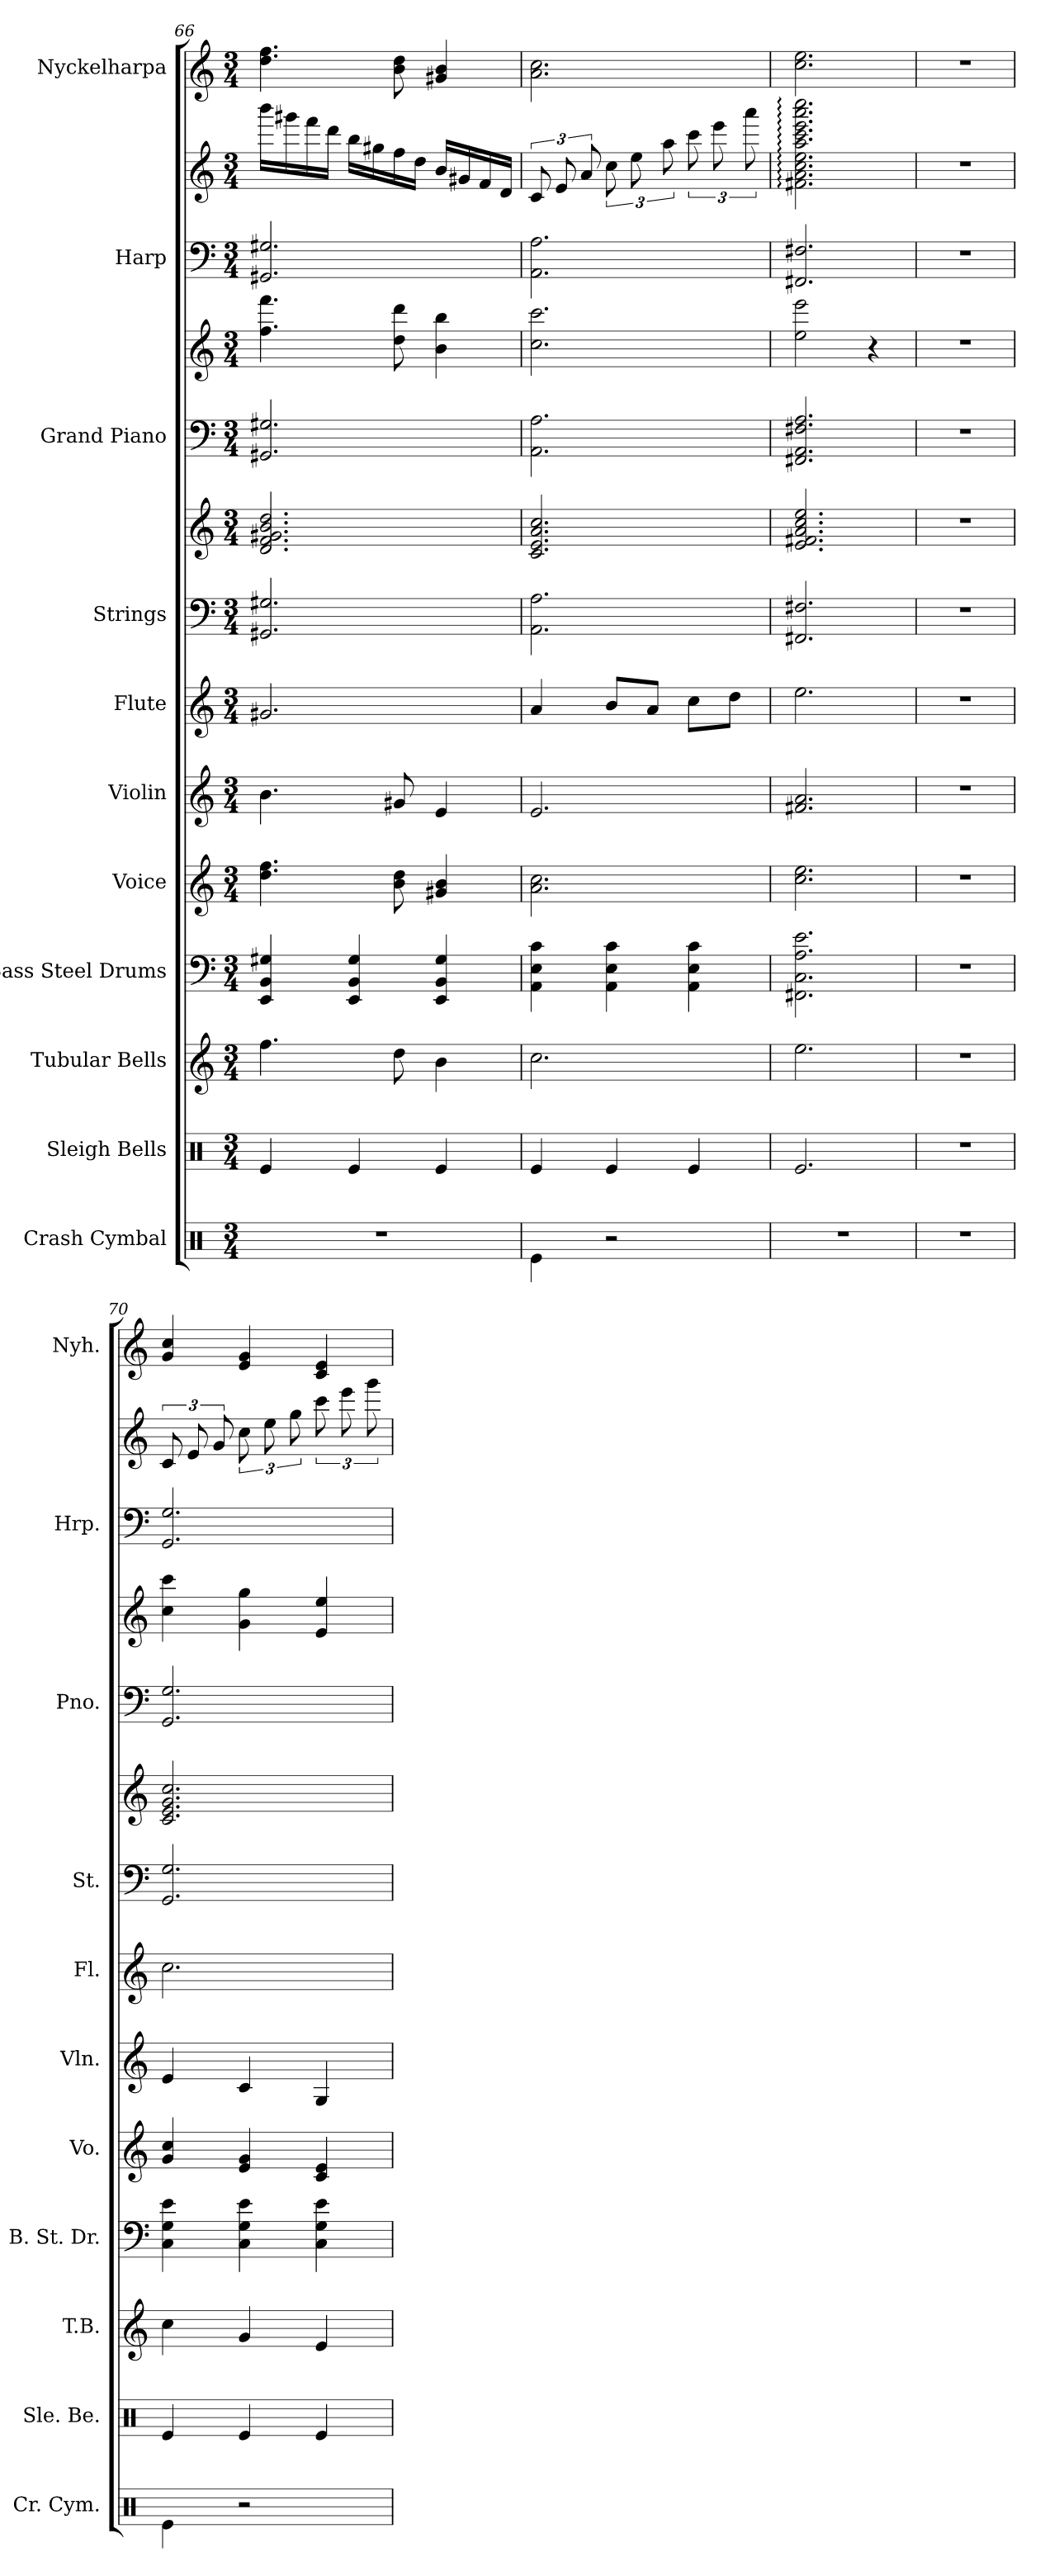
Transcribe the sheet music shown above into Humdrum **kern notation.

**kern	**kern	**kern	**kern	**kern	**kern	**kern	**kern	**kern	**kern	**kern	**kern	**kern	**kern
*part11	*part10	*part9	*part8	*part7	*part6	*part5	*part4	*part4	*part3	*part3	*part2	*part2	*part1
*staff14	*staff13	*staff12	*staff11	*staff10	*staff9	*staff8	*staff7	*staff6	*staff5	*staff4	*staff3	*staff2	*staff1
*I"Crash Cymbal	*I"Sleigh Bells	*I"Tubular Bells	*I"Bass Steel Drums	*I"Voice	*I"Violin	*I"Flute	*I"Strings	*	*I"Grand Piano	*	*I"Harp	*	*I"Nyckelharpa
*I'Cr. Cym.	*I'Sle. Be.	*I'T.B.	*I'B. St. Dr.	*I'Vo.	*I'Vln.	*I'Fl.	*I'St.	*	*I'Pno.	*	*I'Hrp.	*	*I'Nyh.
*clefX	*clefX	*clefG2	*clefF4	*clefG2	*clefG2	*clefG2	*clefF4	*clefG2	*clefF4	*clefG2	*clefF4	*clefG2	*clefG2
*k[]	*k[]	*k[]	*k[]	*k[]	*k[]	*k[]	*k[]	*k[]	*k[]	*k[]	*k[]	*k[]	*k[]
*M3/4	*M3/4	*M3/4	*M3/4	*M3/4	*M3/4	*M3/4	*M3/4	*M3/4	*M3/4	*M3/4	*M3/4	*M3/4	*M3/4
=66	=66	=66	=66	=66	=66	=66	=66	=66	=66	=66	=66	=66	=66
2.r	4Re/	4.ff\	4EE/ 4BB/ 4G#X/	4.dd\ 4.ff\	4.b\	2.g#X/	2.GG#X/ 2.G#X/	2.d/ 2.f/ 2.g#X/ 2.b/ 2.dd/	2.GG#X/ 2.G#X/	4.ff\ 4.fff\	2.GG#X/ 2.G#X/	16bbb\LL	4.dd\ 4.ff\
.	.	.	.	.	.	.	.	.	.	.	.	16ggg#X\	.
.	.	.	.	.	.	.	.	.	.	.	.	16fff\	.
.	.	.	.	.	.	.	.	.	.	.	.	16ddd\JJ	.
.	4Re/	.	4EE/ 4BB/ 4G#/	.	.	.	.	.	.	.	.	16bb\LL	.
.	.	.	.	.	.	.	.	.	.	.	.	16gg#X\	.
.	.	8dd\	.	8b\ 8dd\	8g#X/	.	.	.	.	8dd\ 8ddd\	.	16ff\	8b\ 8dd\
.	.	.	.	.	.	.	.	.	.	.	.	16dd\JJ	.
.	4Re/	4b\	4EE/ 4BB/ 4G#/	4g#X/ 4b/	4e/	.	.	.	.	4b\ 4bb\	.	16b/LL	4g#X/ 4b/
.	.	.	.	.	.	.	.	.	.	.	.	16g#X/	.
.	.	.	.	.	.	.	.	.	.	.	.	16f/	.
.	.	.	.	.	.	.	.	.	.	.	.	16d/JJ	.
!!LO:PB:g=z
=67	=67	=67	=67	=67	=67	=67	=67	=67	=67	=67	=67	=67	=67
*	*	*	*	*	*	*	*	*	*	*	*	*	*^
4Re\	4Re/	2.cc\	4AA\ 4E\ 4c\	2.a\ 2.cc\	2.e/	4a/	2.AA\ 2.A\	2.c/ 2.e/ 2.a/ 2.cc/	2.AA\ 2.A\	2.cc\ 2.ccc\	2.AA\ 2.A\	12c/	2.a\ 2.cc\	2ryy
.	.	.	.	.	.	.	.	.	.	.	.	12e/	.	.
.	.	.	.	.	.	.	.	.	.	.	.	12a/	.	.
2r	4Re/	.	4AA\ 4E\ 4c\	.	.	8b/L	.	.	.	.	.	12cc\	.	.
.	.	.	.	.	.	.	.	.	.	.	.	12ee\	.	.
.	.	.	.	.	.	8a/J	.	.	.	.	.	.	.	.
.	.	.	.	.	.	.	.	.	.	.	.	12aa\	.	.
*	*	*	*	*	*	*	*	*	*	*	*	*	*MM60	*
.	4Re/	.	4AA\ 4E\ 4c\	.	.	8cc\L	.	.	.	.	.	12ccc\	.	4ryy
.	.	.	.	.	.	.	.	.	.	.	.	12eee\	.	.
.	.	.	.	.	.	8dd\J	.	.	.	.	.	.	.	.
.	.	.	.	.	.	.	.	.	.	.	.	12aaa\	.	.
*	*	*	*	*	*	*	*	*	*	*	*	*	*v	*v
=68	=68	=68	=68	=68	=68	=68	=68	=68	=68	=68	=68	=68	=68
2.r	2.Re/	2.ee\	2.FF#X\ 2.C\ 2.A\ 2.e\	2.cc\ 2.ee\	2.f#X/ 2.a/	2.ee\	2.FF#X/ 2.F#X/	2.e/ 2.f#X/ 2.a/ 2.cc/ 2.ee/	2.FF#X/ 2.AA/ 2.F#X/ 2.A/	2ee\ 2eee\	2.FF#X/ 2.F#X/	2.f#X\: 2.a\: 2.cc\: 2.ee\: 2.aa\: 2.ccc\: 2.eee\: 2.aaa\: 2.cccc\:	2.cc\ 2.ee\
.	.	.	.	.	.	.	.	.	.	4r	.	.	.
=69	=69	=69	=69	=69	=69	=69	=69	=69	=69	=69	=69	=69	=69
*	*	*	*	*	*	*	*	*	*	*	*	*	*MM100
2.r	2.r	2.r	2.r	2.r	2.r	2.r	2.r	2.r	2.r	2.r	2.r	2.r	2.r
=70	=70	=70	=70	=70	=70	=70	=70	=70	=70	=70	=70	=70	=70
*	*	*	*	*	*	*	*	*	*	*	*	*	*MM86
4Re\	4Re/	4cc\	4C\ 4G\ 4e\	4g/ 4cc/	4e/	2.cc\	2.GG/ 2.G/	2.c/ 2.e/ 2.g/ 2.cc/	2.GG/ 2.G/	4cc\ 4ccc\	2.GG/ 2.G/	12c/	4g/ 4cc/
.	.	.	.	.	.	.	.	.	.	.	.	12e/	.
.	.	.	.	.	.	.	.	.	.	.	.	12g/	.
2r	4Re/	4g/	4C\ 4G\ 4e\	4e/ 4g/	4c/	.	.	.	.	4g\ 4gg\	.	12cc\	4e/ 4g/
.	.	.	.	.	.	.	.	.	.	.	.	12ee\	.
.	.	.	.	.	.	.	.	.	.	.	.	12gg\	.
.	4Re/	4e/	4C\ 4G\ 4e\	4c/ 4e/	4G/	.	.	.	.	4e/ 4ee/	.	12ccc\	4c/ 4e/
.	.	.	.	.	.	.	.	.	.	.	.	12eee\	.
.	.	.	.	.	.	.	.	.	.	.	.	12ggg\	.
=	=	=	=	=	=	=	=	=	=	=	=	=	=
*-	*-	*-	*-	*-	*-	*-	*-	*-	*-	*-	*-	*-	*-
